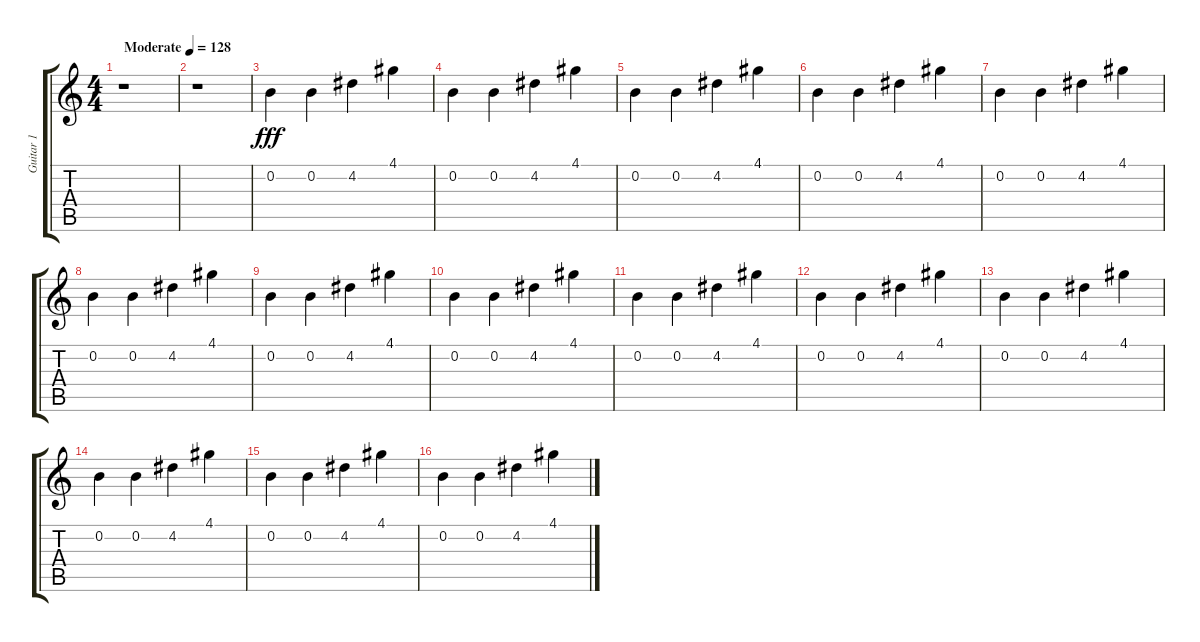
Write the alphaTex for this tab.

\track ("Guitar 1" "Guitar 1") {instrument acousticguitarsteel}
\staff {score tabs}
\tuning (E4 B3 G3 D3 A2 E2) {hide}
\ts (4 4)
\tempo (128 "Moderate")
\clef g2
\ks c
r.1{dy fff instrument acousticguitarsteel} |
r.1 |
0.2.4 0.2.4 4.2.4 4.1.4 |
0.2.4 0.2.4 4.2.4 4.1.4 |
0.2.4 0.2.4 4.2.4 4.1.4 |
0.2.4 0.2.4 4.2.4 4.1.4 |
0.2.4 0.2.4 4.2.4 4.1.4 |
0.2.4 0.2.4 4.2.4 4.1.4 |
0.2.4 0.2.4 4.2.4 4.1.4 |
0.2.4 0.2.4 4.2.4 4.1.4 |
0.2.4 0.2.4 4.2.4 4.1.4 |
0.2.4 0.2.4 4.2.4 4.1.4 |
0.2.4 0.2.4 4.2.4 4.1.4 |
0.2.4 0.2.4 4.2.4 4.1.4 |
0.2.4 0.2.4 4.2.4 4.1.4 |
0.2.4 0.2.4 4.2.4 4.1.4
